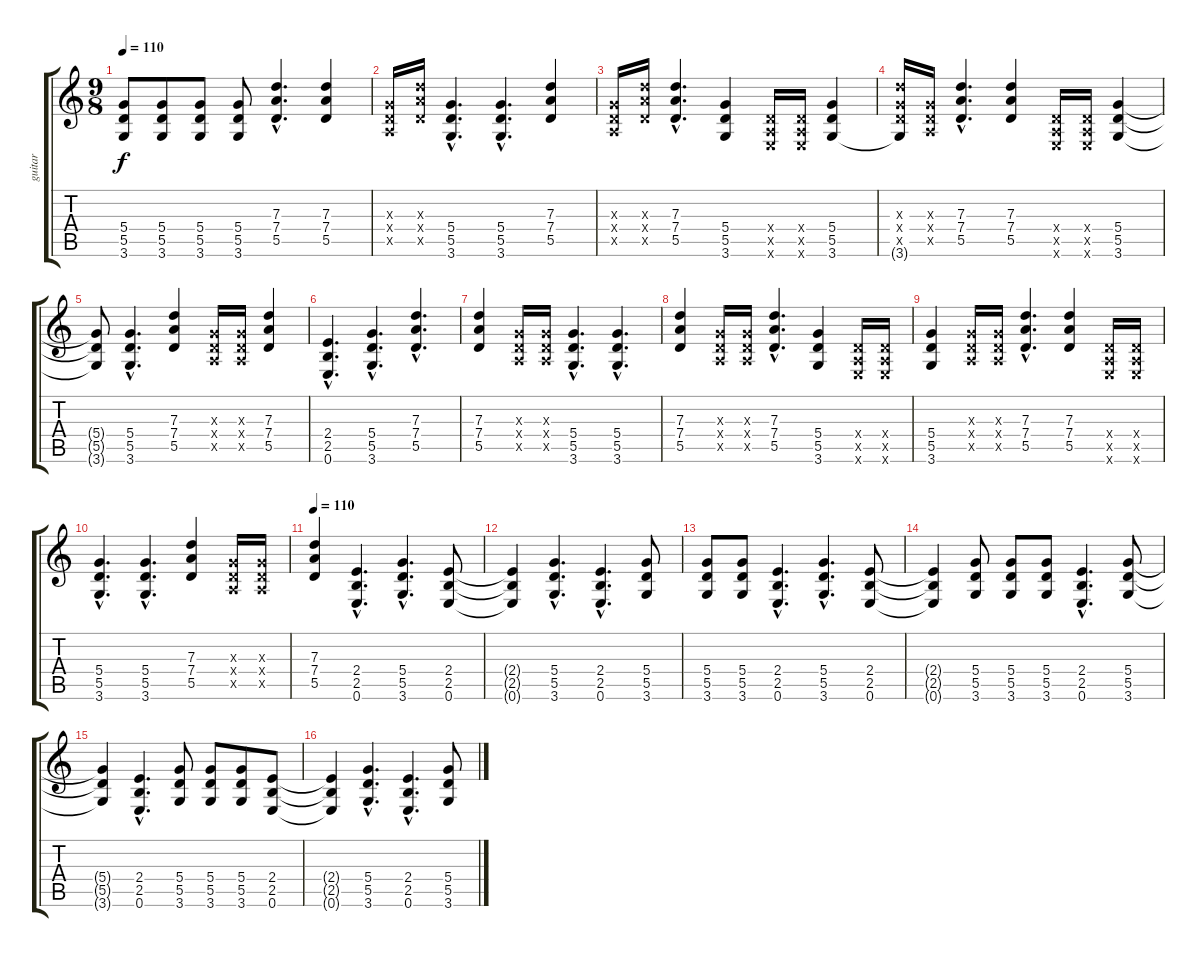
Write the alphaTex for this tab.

\track ("guitar" "guitar") {instrument acousticguitarnylon}
\staff {score tabs}
\tuning (E4 B3 G3 D3 A2 E2) {hide}
\ts (9 8)
\tempo 110
\clef g2
\ks c
(5.4 5.5 3.6).8{dy f} (5.4 5.5 3.6).8 (5.4 5.5 3.6).8 (5.4 5.5 3.6).8 (7.3{hac} 7.4{hac} 5.5{hac}).4{d} (7.3 7.4 5.5).4 |
(0.3{x} 0.4{x} 0.5{x}).16 (7.3{x} 7.4{x} 5.5{x}).16 (5.4{hac} 5.5{hac} 3.6{hac}).4{d} (5.4{hac} 5.5{hac} 3.6{hac}).4{d} (7.3 7.4 5.5).4 |
(0.3{x} 0.4{x} 0.5{x}).16 (7.3{x} 7.4{x} 5.5{x}).16 (7.3{hac} 7.4{hac} 5.5{hac}).4{d} (5.4 5.5 3.6).4 (0.4{x} 0.5{x} 0.6{x}).16 (0.4{x} 0.5{x} 0.6{x}).16 (5.4 5.5 3.6).4 |
(7.3{x} 5.4{x} 5.5{x} 3.6{t}).16 (0.3{x} 0.4{x} 0.5{x}).16 (7.3{hac} 7.4{hac} 5.5{hac}).4{d} (7.3 7.4 5.5).4 (0.4{x} 0.5{x} 0.6{x}).16 (0.4{x} 0.5{x} 0.6{x}).16 (5.4 5.5 3.6).4 |
(5.4{t} 5.5{t} 3.6{t}).8 (5.4{hac} 5.5{hac} 3.6{hac}).4{d} (7.3 7.4 5.5).4 (0.3{x} 0.4{x} 0.5{x}).16 (0.3{x} 0.4{x} 0.5{x}).16 (7.3 7.4 5.5).4 |
(2.4{hac} 2.5{hac} 0.6{hac}).4{d} (5.4{hac} 5.5{hac} 3.6{hac}).4{d} (7.3{hac} 7.4{hac} 5.5{hac}).4{d} |
(7.3 7.4 5.5).4 (0.3{x} 0.4{x} 0.5{x}).16 (0.3{x} 0.4{x} 0.5{x}).16 (5.4{hac} 5.5{hac} 3.6{hac}).4{d} (5.4{hac} 5.5{hac} 3.6{hac}).4{d} |
(7.3 7.4 5.5).4 (0.3{x} 0.4{x} 0.5{x}).16 (0.3{x} 0.4{x} 0.5{x}).16 (7.3{hac} 7.4{hac} 5.5{hac}).4{d} (5.4 5.5 3.6).4 (0.4{x} 0.5{x} 0.6{x}).16 (0.4{x} 0.5{x} 0.6{x}).16 |
(5.4 5.5 3.6).4 (0.3{x} 0.4{x} 0.5{x}).16 (0.3{x} 0.4{x} 0.5{x}).16 (7.3{hac} 7.4{hac} 5.5{hac}).4{d} (7.3 7.4 5.5).4 (0.4{x} 0.5{x} 0.6{x}).16 (0.4{x} 0.5{x} 0.6{x}).16 |
(5.4{hac} 5.5{hac} 3.6{hac}).4{d} (5.4{hac} 5.5{hac} 3.6{hac}).4{d} (7.3 7.4 5.5).4 (0.3{x} 0.4{x} 0.5{x}).16 (0.3{x} 0.4{x} 0.5{x}).16 |
\tempo 110
(7.3 7.4 5.5).4{volume 13 instrument distortionguitar} (2.4{hac} 2.5{hac} 0.6{hac}).4{d} (5.4{hac} 5.5{hac} 3.6{hac}).4{d} (2.4 2.5 0.6).8 |
(2.4{t} 2.5{t} 0.6{t}).4 (5.4{hac} 5.5{hac} 3.6{hac}).4{d} (2.4{hac} 2.5{hac} 0.6{hac}).4{d} (5.4 5.5 3.6).8 |
(5.4 5.5 3.6).8 (5.4 5.5 3.6).8 (2.4{hac} 2.5{hac} 0.6{hac}).4{d} (5.4{hac} 5.5{hac} 3.6{hac}).4{d} (2.4 2.5 0.6).8 |
(2.4{t} 2.5{t} 0.6{t}).4 (5.4 5.5 3.6).8 (5.4 5.5 3.6).8 (5.4 5.5 3.6).8 (2.4{hac} 2.5{hac} 0.6{hac}).4{d} (5.4 5.5 3.6).8 |
(5.4{t} 5.5{t} 3.6{t}).4 (2.4{hac} 2.5{hac} 0.6{hac}).4{d} (5.4 5.5 3.6).8 (5.4 5.5 3.6).8 (5.4 5.5 3.6).8 (2.4 2.5 0.6).8 |
(2.4{t} 2.5{t} 0.6{t}).4 (5.4{hac} 5.5{hac} 3.6{hac}).4{d} (2.4{hac} 2.5{hac} 0.6{hac}).4{d} (5.4 5.5 3.6).8
